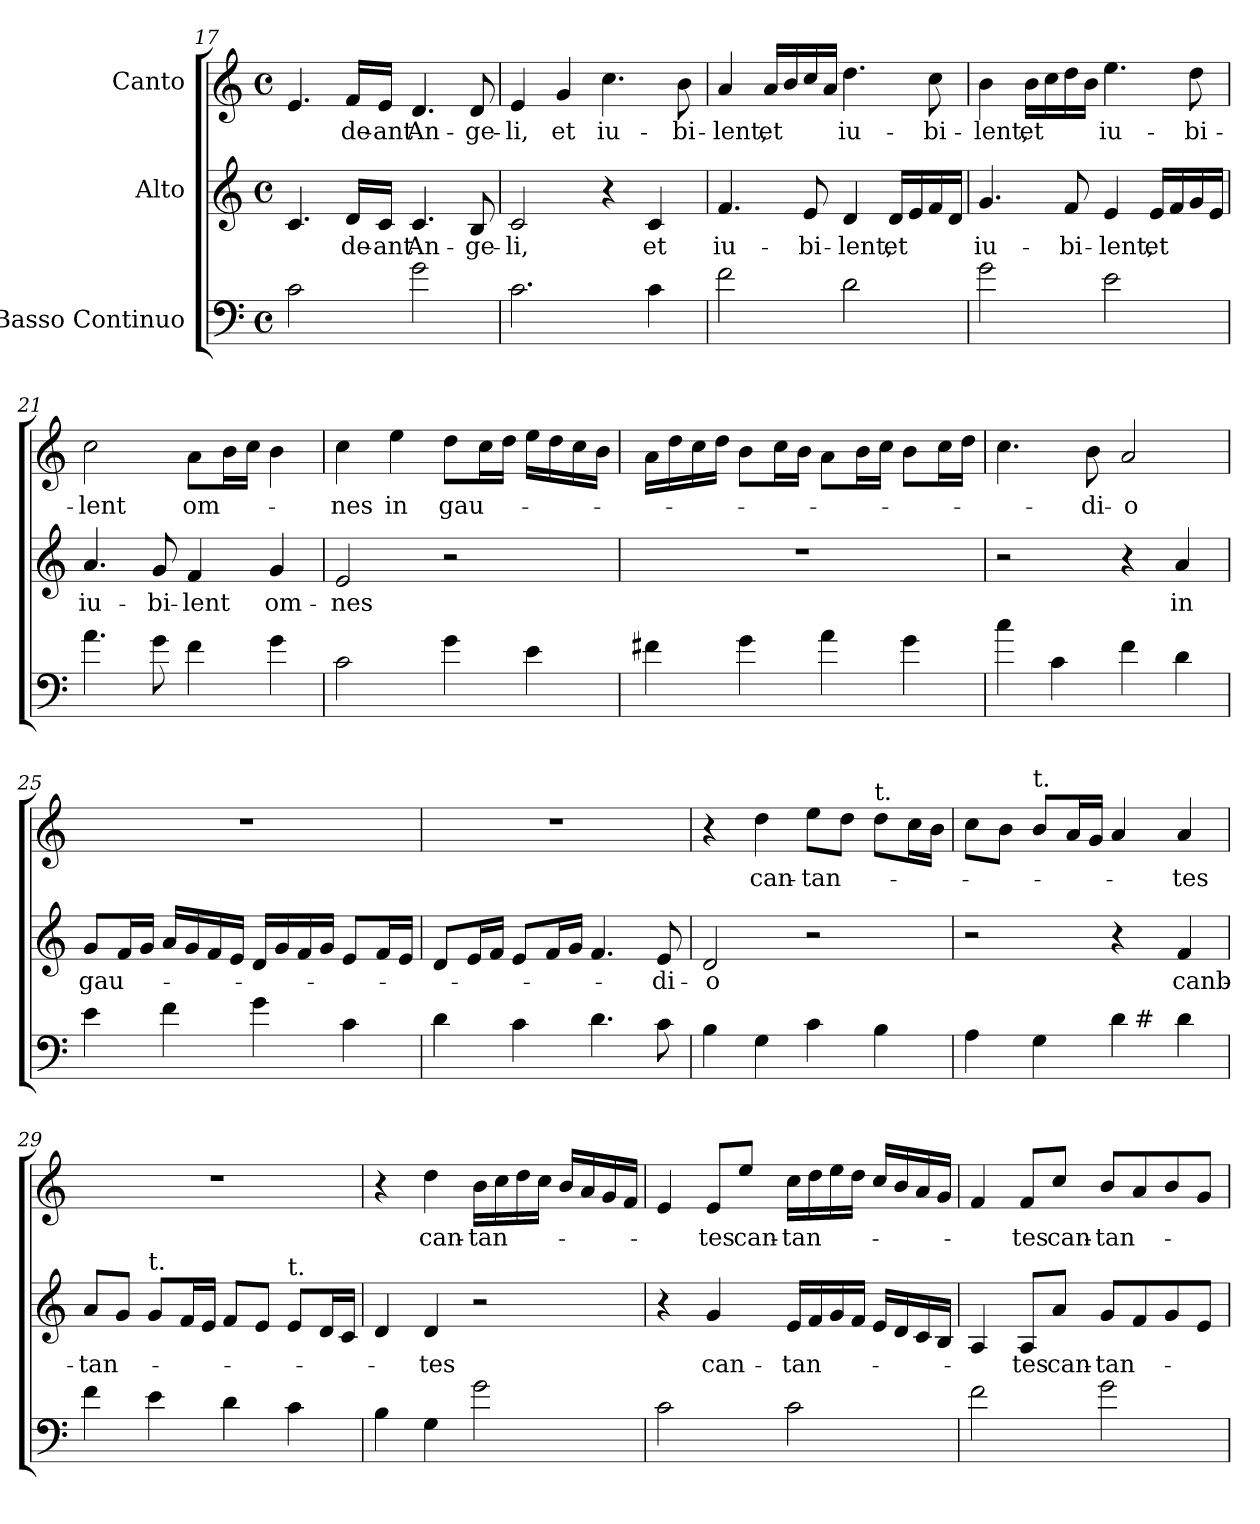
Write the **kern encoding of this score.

**kern	**kern	**text	**kern	**text
*part3	*part2	*part2	*part1	*part1
*staff3	*staff2	*staff2	*staff1	*staff1
*I"Basso Continuo	*I"Alto	*	*I"Canto	*
*clefF4	*clefG2	*	*clefG2	*
*ITrd7c12	*	*	*	*
*k[]	*k[]	*	*k[]	*
*C:	*C:	*	*C:	*
*M4/4	*M4/4	*	*M4/4	*
*met(c)	*met(c)	*	*met(c)	*
=17	=17	=17	=17	=17
2C\	4.c/	.	4.e/	.
!	!	!LO:LY:b	!	!LO:LY:b
.	16d/LL	-de-	16f/LL	-de-
!	!	!LO:LY:b	!	!LO:LY:b
.	16c/JJ	-ant	16e/JJ	-ant
!	!	!LO:LY:b	!	!LO:LY:b
2G\	4.c/	An-	4.d/	An-
!	!	!LO:LY:b	!	!LO:LY:b
.	8B/	-ge-	8d/	-ge-
=18	=18	=18	=18	=18
!	!	!LO:LY:b	!	!LO:LY:b
2.C\	2c/	-li,	4e/	-li,
!	!	!	!	!LO:LY:b
.	.	.	4g/	et
!	!	!	!	!LO:LY:b
.	4r	.	4.cc\	iu-
!	!	!LO:LY:b	!	!
4C\	4c/	et	.	.
!	!	!	!	!LO:LY:b
.	.	.	8b\	-bi-
=19	=19	=19	=19	=19
!	!	!LO:LY:b	!	!LO:LY:b
2F\	4.f/	iu-	4a/	-lent,
!	!	!	!	!LO:LY:b
.	.	.	16a/LL	et
.	.	.	16b/	.
!	!	!LO:LY:b	!	!
.	8e/	-bi-	16cc/	.
.	.	.	16a/JJ	.
!	!	!LO:LY:b	!	!LO:LY:b
2D\	4d/	-lent,	4.dd\	iu-
!	!	!LO:LY:b	!	!
.	16d/LL	et	.	.
.	16e/	.	.	.
!	!	!	!	!LO:LY:b
.	16f/	.	8cc\	-bi-
.	16d/JJ	.	.	.
!!LO:LB:g=z
=20	=20	=20	=20	=20
!	!	!LO:LY:b	!	!LO:LY:b
2G\	4.g/	iu-	4b\	-lent,
!	!	!	!	!LO:LY:b
.	.	.	16b\LL	et
.	.	.	16cc\	.
!	!	!LO:LY:b	!	!
.	8f/	-bi-	16dd\	.
.	.	.	16b\JJ	.
!	!	!LO:LY:b	!	!LO:LY:b
2E\	4e/	-lent,	4.ee\	iu-
!	!	!LO:LY:b	!	!
.	16e/LL	et	.	.
.	16f/	.	.	.
!	!	!	!	!LO:LY:b
.	16g/	.	8dd\	-bi-
.	16e/JJ	.	.	.
=21	=21	=21	=21	=21
!	!	!LO:LY:b	!	!LO:LY:b
4.A\	4.a/	iu-	2cc\	-lent
!	!	!LO:LY:b	!	!
8G\	8g/	-bi-	.	.
!	!	!LO:LY:b	!	!LO:LY:b
4F\	4f/	-lent	8a\L	om-
.	.	.	16b\L	.
.	.	.	16cc\JJ	.
!	!	!LO:LY:b	!	!
4G\	4g/	om-	4b\	.
=22	=22	=22	=22	=22
!	!	!LO:LY:b	!	!LO:LY:b
2C\	2e/	-nes	4cc\	-nes
!	!	!	!	!LO:LY:b
.	.	.	4ee\	in
!	!	!	!	!LO:LY:b
4G\	2r	.	8dd\L	gau-
.	.	.	16cc\L	.
.	.	.	16dd\JJ	.
4E\	.	.	16ee\LL	.
.	.	.	16dd\	.
.	.	.	16cc\	.
.	.	.	16b\JJ	.
=23	=23	=23	=23	=23
4F#X\	1r	.	16a\LL	.
.	.	.	16dd\	.
.	.	.	16cc\	.
.	.	.	16dd\JJ	.
4G\	.	.	8b\L	.
.	.	.	16cc\L	.
.	.	.	16b\JJ	.
4A\	.	.	8a\L	.
.	.	.	16b\L	.
.	.	.	16cc\JJ	.
4G\	.	.	8b\L	.
.	.	.	16cc\L	.
.	.	.	16dd\JJ	.
!!LO:LB:g=z
=24	=24	=24	=24	=24
4c\	2r	.	4.cc\	.
4C\	.	.	.	.
!	!	!	!	!LO:LY:b
.	.	.	8b\	-di-
!	!	!	!	!LO:LY:b
4F\	4r	.	2a/	-o
!	!	!LO:LY:b	!	!
4D\	4a/	in	.	.
=25	=25	=25	=25	=25
!	!	!LO:LY:b	!	!
4E\	8g/L	gau-	1r	.
.	16f/L	.	.	.
.	16g/JJ	.	.	.
4F\	16a/LL	.	.	.
.	16g/	.	.	.
.	16f/	.	.	.
.	16e/JJ	.	.	.
4G\	16d/LL	.	.	.
.	16g/	.	.	.
.	16f/	.	.	.
.	16g/JJ	.	.	.
4C\	8e/L	.	.	.
.	16f/L	.	.	.
.	16e/JJ	.	.	.
=26	=26	=26	=26	=26
4D\	8d/L	.	1r	.
.	16e/L	.	.	.
.	16f/JJ	.	.	.
4C\	8e/L	.	.	.
.	16f/L	.	.	.
.	16g/JJ	.	.	.
4.D\	4.f/	.	.	.
!	!	!LO:LY:b	!	!
8C\	8e/	-di-	.	.
=27	=27	=27	=27	=27
!	!	!LO:LY:b	!	!
4BB\	2d/	-o	4r	.
!	!	!	!	!LO:LY:b
4GG\	.	.	4dd\	can-
!	!	!	!	!LO:LY:b
4C\	2r	.	8ee\L	-tan-
.	.	.	8dd\J	.
!	!	!	!LO:TX:a:t=t.	!
4BB\	.	.	8dd\L	.
.	.	.	16cc\L	.
.	.	.	16b\JJ	.
!!LO:LB:g=z
=28	=28	=28	=28	=28
*^	*	*	*	*
4AA\	2ryy	2r	.	8cc\L	.
.	.	.	.	8b\J	.
!	!	!	!	!LO:TX:a:t=t.	!
4GG\	.	.	.	8b/L	.
.	.	.	.	16a/L	.
.	.	.	.	16g/JJ	.
4D\	16ryy	4r	.	4a/	.
!	!LO:TX:a:t=#	!	!	!	!
.	4..ryy	.	.	.	.
!	!	!	!LO:LY:b:rj	!	!LO:LY:b
4D\	.	4f/	canb-	4a/	-tes
=29	=29	=29	=29	=29	=29
!	!	!	!LO:LY:b	!	!
*v	*v	*	*	*	*
4F\	8a/L	-tan-	1r	.
.	8g/J	.	.	.
!	!LO:TX:a:t=t.	!	!	!
4E\	8g/L	.	.	.
.	16f/L	.	.	.
.	16e/JJ	.	.	.
4D\	8f/L	.	.	.
.	8e/J	.	.	.
!	!LO:TX:a:t=t.	!	!	!
4C\	8e/L	.	.	.
.	16d/L	.	.	.
.	16c/JJ	.	.	.
=30	=30	=30	=30	=30
4BB\	4d/	.	4r	.
!	!	!LO:LY:b	!	!LO:LY:b
4GG\	4d/	-tes	4dd\	can-
!	!	!	!	!LO:LY:b
2G\	2r	.	16b\LL	-tan-
.	.	.	16cc\	.
.	.	.	16dd\	.
.	.	.	16cc\JJ	.
.	.	.	16b/LL	.
.	.	.	16a/	.
.	.	.	16g/	.
.	.	.	16f/JJ	.
=31	=31	=31	=31	=31
2C\	4r	.	4e/	.
!	!	!LO:LY:b	!	!LO:LY:b
.	4g/	can-	8e/L	-tes
!	!	!	!	!LO:LY:b
.	.	.	8ee/J	can-
!	!	!LO:LY:b	!	!LO:LY:b
2C\	16e/LL	-tan-	16cc\LL	-tan-
.	16f/	.	16dd\	.
.	16g/	.	16ee\	.
.	16f/JJ	.	16dd\JJ	.
.	16e/LL	.	16cc/LL	.
.	16d/	.	16b/	.
.	16c/	.	16a/	.
.	16B/JJ	.	16g/JJ	.
!!LO:PB:g=z
=32	=32	=32	=32	=32
2F\	4A/	.	4f/	.
!	!	!LO:LY:b	!	!LO:LY:b
.	8A/L	-tes	8f/L	-tes
!	!	!LO:LY:b	!	!LO:LY:b
.	8a/J	can-	8cc/J	can-
!	!	!LO:LY:b	!	!LO:LY:b
2G\	8g/L	-tan-	8b/L	-tan-
.	8f/	.	8a/	.
.	8g/	.	8b/	.
.	8e/J	.	8g/J	.
=	=	=	=	=
*-	*-	*-	*-	*-
